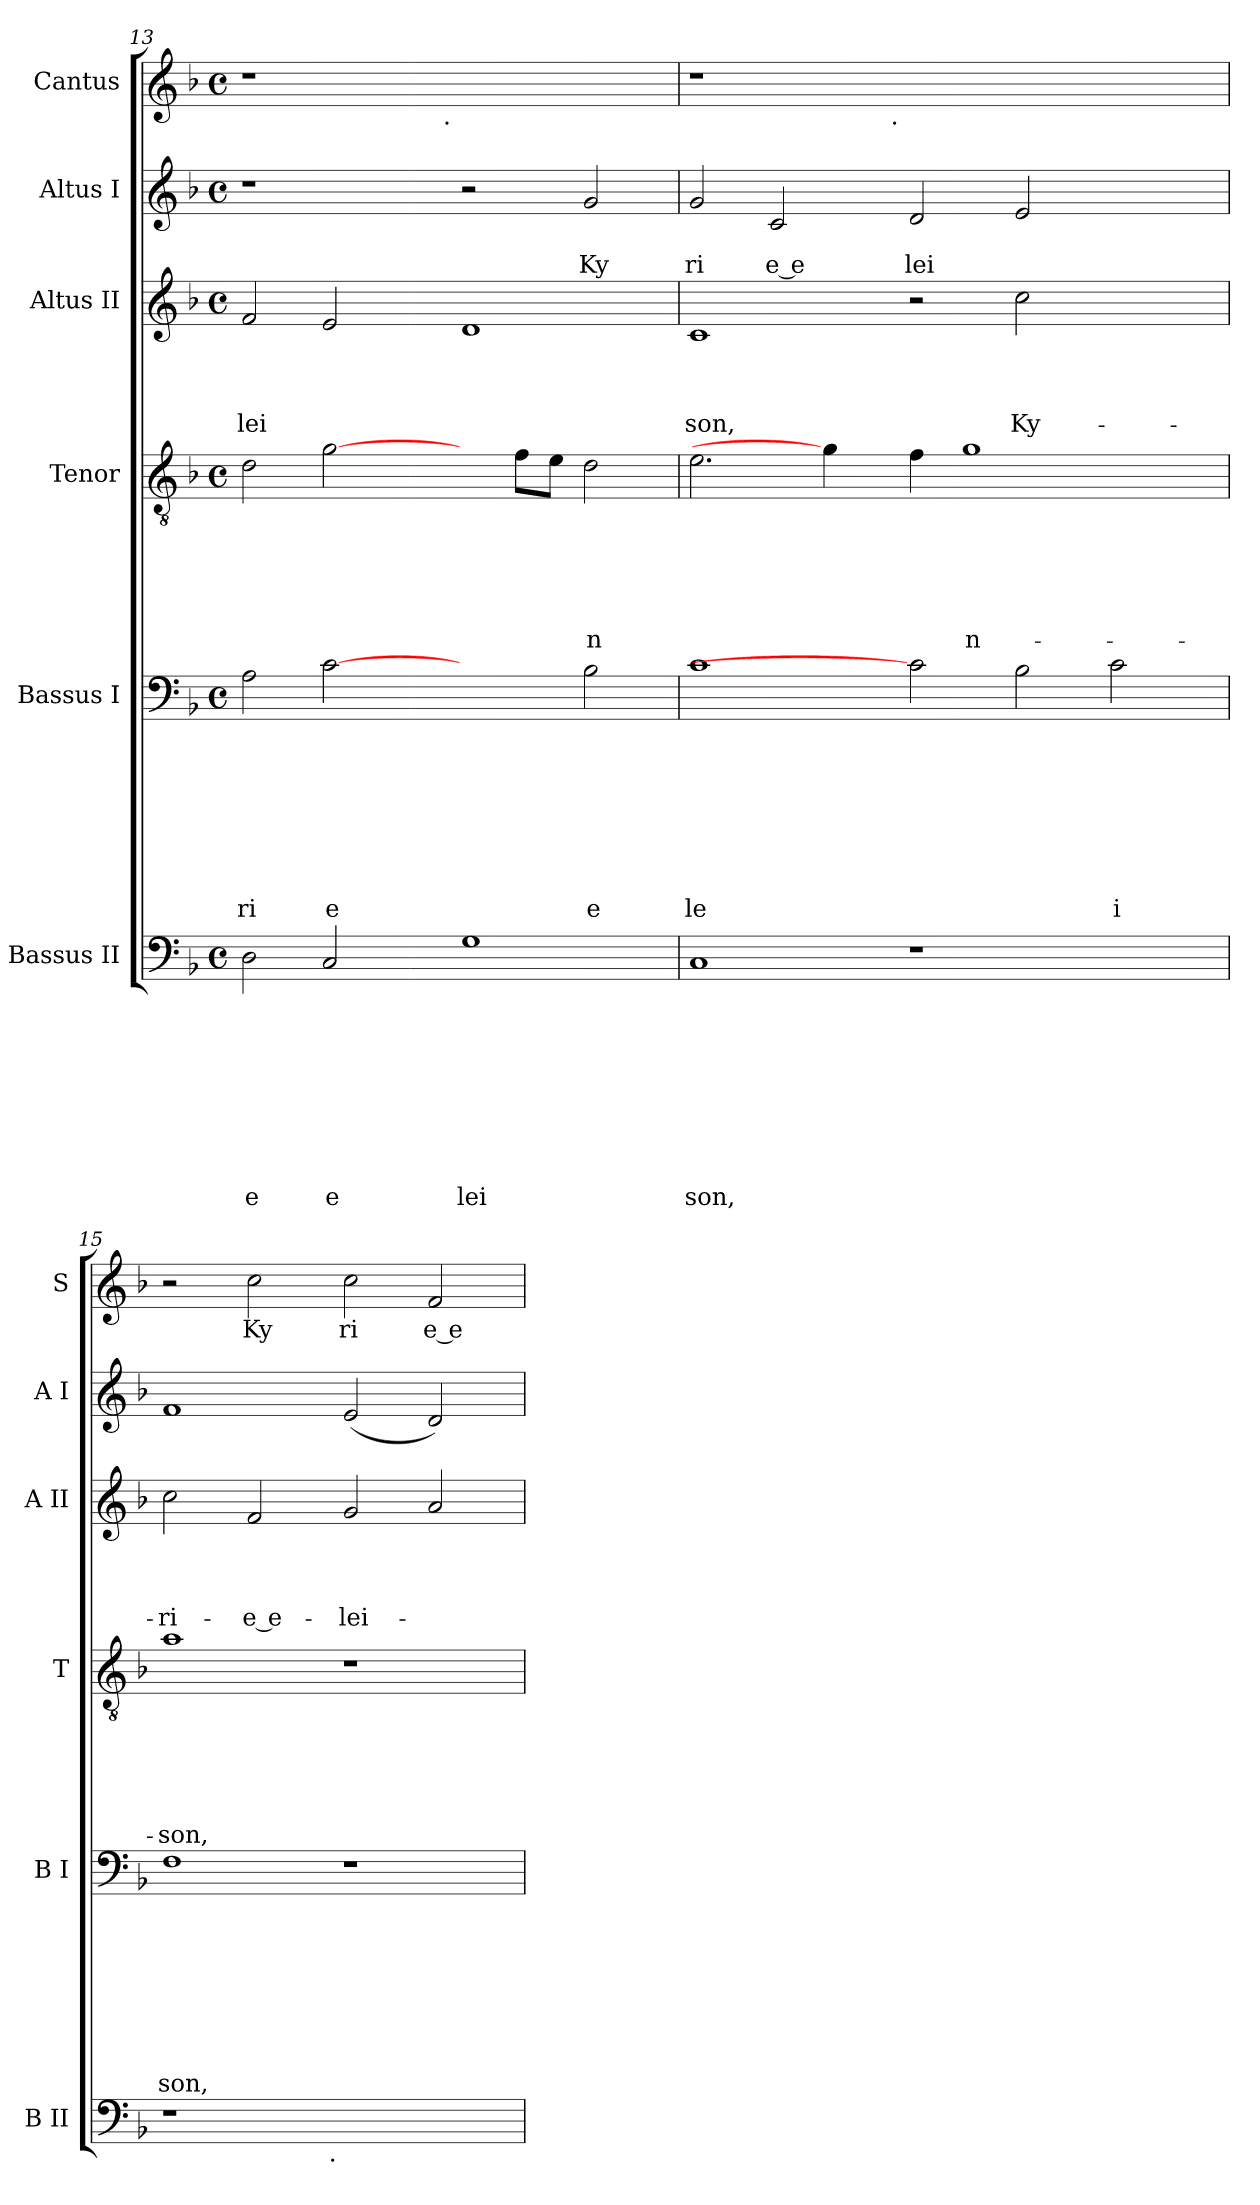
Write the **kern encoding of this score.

**kern	**text	**text	**text	**text	**text	**text	**text	**text	**text	**kern	**text	**text	**text	**text	**text	**text	**text	**text	**kern	**text	**text	**text	**text	**text	**text	**kern	**text	**text	**text	**text	**kern	**text	**text	**kern	**text
*part6	*part6	*part6	*part6	*part6	*part6	*part6	*part6	*part6	*part6	*part5	*part5	*part5	*part5	*part5	*part5	*part5	*part5	*part5	*part4	*part4	*part4	*part4	*part4	*part4	*part4	*part3	*part3	*part3	*part3	*part3	*part2	*part2	*part2	*part1	*part1
*staff6	*staff6	*staff6	*staff6	*staff6	*staff6	*staff6	*staff6	*staff6	*staff6	*staff5	*staff5	*staff5	*staff5	*staff5	*staff5	*staff5	*staff5	*staff5	*staff4	*staff4	*staff4	*staff4	*staff4	*staff4	*staff4	*staff3	*staff3	*staff3	*staff3	*staff3	*staff2	*staff2	*staff2	*staff1	*staff1
*I"Bassus II	*	*	*	*	*	*	*	*	*	*I"Bassus I	*	*	*	*	*	*	*	*	*I"Tenor	*	*	*	*	*	*	*I"Altus II	*	*	*	*	*I"Altus I	*	*	*I"Cantus	*
*I'B II	*	*	*	*	*	*	*	*	*	*I'B I	*	*	*	*	*	*	*	*	*I'T	*	*	*	*	*	*	*I'A II	*	*	*	*	*I'A I	*	*	*I'S	*
*clefF4	*	*	*	*	*	*	*	*	*	*clefF4	*	*	*	*	*	*	*	*	*clefGv2	*	*	*	*	*	*	*clefG2	*	*	*	*	*clefG2	*	*	*clefG2	*
*k[b-]	*	*	*	*	*	*	*	*	*	*k[b-]	*	*	*	*	*	*	*	*	*k[b-]	*	*	*	*	*	*	*k[b-]	*	*	*	*	*k[b-]	*	*	*k[b-]	*
*F:	*	*	*	*	*	*	*	*	*	*F:	*	*	*	*	*	*	*	*	*F:	*	*	*	*	*	*	*F:	*	*	*	*	*F:	*	*	*F:	*
*M4/4	*	*	*	*	*	*	*	*	*	*M4/4	*	*	*	*	*	*	*	*	*M4/4	*	*	*	*	*	*	*M4/4	*	*	*	*	*M4/4	*	*	*M4/4	*
*met(c)	*	*	*	*	*	*	*	*	*	*met(c)	*	*	*	*	*	*	*	*	*met(c)	*	*	*	*	*	*	*met(c)	*	*	*	*	*met(c)	*	*	*met(c)	*
=13	=13	=13	=13	=13	=13	=13	=13	=13	=13	=13	=13	=13	=13	=13	=13	=13	=13	=13	=13	=13	=13	=13	=13	=13	=13	=13	=13	=13	=13	=13	=13	=13	=13	=13	=13
!	!	!	!	!	!	!	!	!	!LO:LY:b	!	!	!	!	!	!	!	!	!LO:LY:b	!	!	!	!	!	!	!	!	!	!	!	!LO:LY:b	!	!	!	!	!
*	*	*	*	*	*	*	*	*	*	*	*	*	*	*	*	*	*	*	*	*	*	*	*	*	*	*	*	*	*	*	*	*	*	*^	*
2D\	.	.	.	.	.	.	.	.	e	2A\	.	.	.	.	.	.	.	ri	2d\	.	.	.	.	.	.	2f/	.	.	.	lei	1r	.	.	1r	2ryy	.
!	!	!	!	!	!	!	!	!	!LO:LY:b	!	!	!	!	!	!	!	!	!LO:LY:b	!	!	!	!	!	!	!	!	!	!	!	!	!	!	!	!	!	!
2C/	.	.	.	.	.	.	.	.	e	[2c	.	.	.	.	.	.	.	e	[2g\	.	.	.	.	.	.	2e/	.	.	.	.	.	.	.	.	4ryy	.
.	.	.	.	.	.	.	.	.	.	.	.	.	.	.	.	.	.	.	.	.	.	.	.	.	.	.	.	.	.	.	.	.	.	.	8ryy	.
.	.	.	.	.	.	.	.	.	.	.	.	.	.	.	.	.	.	.	.	.	.	.	.	.	.	.	.	.	.	.	.	.	.	.	16ryy	.
.	.	.	.	.	.	.	.	.	.	.	.	.	.	.	.	.	.	.	.	.	.	.	.	.	.	.	.	.	.	.	.	.	.	.	64ryy	.
!	!	!	!	!	!	!	!	!	!	!	!	!	!	!	!	!	!	!	!	!	!	!	!	!	!	!	!	!	!	!	!	!	!	!	!LO:TX:b:t=.	!
.	.	.	.	.	.	.	.	.	.	.	.	.	.	.	.	.	.	.	.	.	.	.	.	.	.	.	.	.	.	.	.	.	.	.	1ryy	.
!	!	!	!	!	!	!	!	!	!LO:LY:b	!	!	!	!	!	!	!	!	!	!	!	!	!	!	!	!	!	!	!	!	!	!	!	!	!	!	!
1G	.	.	.	.	.	.	.	.	lei	2ryy	.	.	.	.	.	.	.	.	4ryy	.	.	.	.	.	.	1d	.	.	.	.	2r	.	.	1ryy	.	.
.	.	.	.	.	.	.	.	.	.	.	.	.	.	.	.	.	.	.	8f\L	.	.	.	.	.	.	.	.	.	.	.	.	.	.	.	.	.
.	.	.	.	.	.	.	.	.	.	.	.	.	.	.	.	.	.	.	8e\J	.	.	.	.	.	.	.	.	.	.	.	.	.	.	.	.	.
!	!	!	!	!	!	!	!	!	!	!	!	!	!	!	!	!	!	!LO:LY:b	!	!	!	!	!	!	!LO:LY:b	!	!	!	!	!	!	!	!LO:LY:b	!	!	!
.	.	.	.	.	.	.	.	.	.	2B-\	.	.	.	.	.	.	.	e	2d\	.	.	.	.	.	n	.	.	.	.	.	2g/	.	Ky	.	.	.
.	.	.	.	.	.	.	.	.	.	.	.	.	.	.	.	.	.	.	.	.	.	.	.	.	.	.	.	.	.	.	.	.	.	.	32.ryy	.
!!LO:LB:g=z	!!
=14	=14	=14	=14	=14	=14	=14	=14	=14	=14	=14	=14	=14	=14	=14	=14	=14	=14	=14	=14	=14	=14	=14	=14	=14	=14	=14	=14	=14	=14	=14	=14	=14	=14	=14	=14	=14
!	!	!	!	!	!	!	!	!	!LO:LY:b	!	!	!	!	!	!	!	!	!LO:LY:b	!	!	!	!	!	!	!	!	!	!	!	!LO:LY:b	!	!	!LO:LY:b	!	!	!
1C	.	.	.	.	.	.	.	.	son,	1c	.	.	.	.	.	.	.	le	2.e\	.	.	.	.	.	.	1c	.	.	.	son,	2g/	.	ri	1r	2ryy	.
!	!	!	!	!	!	!	!	!	!	!	!	!	!	!	!	!	!	!	!	!	!	!	!	!	!	!	!	!	!	!	!	!	!LO:LY:b:rj	!	!	!
.	.	.	.	.	.	.	.	.	.	.	.	.	.	.	.	.	.	.	.	.	.	.	.	.	.	.	.	.	.	.	2c/	.	e e	.	4ryy	.
.	.	.	.	.	.	.	.	.	.	.	.	.	.	.	.	.	.	.	4g\]	.	.	.	.	.	.	.	.	.	.	.	.	.	.	.	8ryy	.
.	.	.	.	.	.	.	.	.	.	.	.	.	.	.	.	.	.	.	.	.	.	.	.	.	.	.	.	.	.	.	.	.	.	.	16ryy	.
.	.	.	.	.	.	.	.	.	.	.	.	.	.	.	.	.	.	.	.	.	.	.	.	.	.	.	.	.	.	.	.	.	.	.	64ryy	.
!	!	!	!	!	!	!	!	!	!	!	!	!	!	!	!	!	!	!	!	!	!	!	!	!	!	!	!	!	!	!	!	!	!	!	!LO:TX:b:t=.	!
.	.	.	.	.	.	.	.	.	.	.	.	.	.	.	.	.	.	.	.	.	.	.	.	.	.	.	.	.	.	.	.	.	.	.	1ryy	.
!	!	!	!	!	!	!	!	!	!	!	!	!	!	!	!	!	!	!	!	!	!	!	!	!	!	!	!	!	!	!	!	!	!LO:LY:b	!	!	!
1r	.	.	.	.	.	.	.	.	.	2c]	.	.	.	.	.	.	.	.	4f\	.	.	.	.	.	.	2r	.	.	.	.	2d/	.	lei	1.ryy	.	.
!	!	!	!	!	!	!	!	!	!	!	!	!	!	!	!	!	!	!	!	!	!	!	!	!	!LO:LY:b:rj	!	!	!	!	!	!	!	!	!	!	!
.	.	.	.	.	.	.	.	.	.	.	.	.	.	.	.	.	.	.	1g	.	.	.	.	.	n-	.	.	.	.	.	.	.	.	.	.	.
!	!	!	!	!	!	!	!	!	!	!	!	!	!	!	!	!	!	!	!	!	!	!	!	!	!	!	!	!	!	!LO:LY:b	!	!	!	!	!	!
.	.	.	.	.	.	.	.	.	.	2B-\	.	.	.	.	.	.	.	.	.	.	.	.	.	.	.	2cc\	.	.	.	Ky-	2e/	.	.	.	.	.
.	.	.	.	.	.	.	.	.	.	.	.	.	.	.	.	.	.	.	.	.	.	.	.	.	.	.	.	.	.	.	.	.	.	.	2ryy	.
!	!	!	!	!	!	!	!	!	!	!	!	!	!	!	!	!	!	!LO:LY:b	!	!	!	!	!	!	!	!	!	!	!	!	!	!	!	!	!	!
2ryy	.	.	.	.	.	.	.	.	.	2c\	.	.	.	.	.	.	.	i	.	.	.	.	.	.	.	2ryy	.	.	.	.	2ryy	.	.	.	.	.
.	.	.	.	.	.	.	.	.	.	.	.	.	.	.	.	.	.	.	4ryy	.	.	.	.	.	.	.	.	.	.	.	.	.	.	.	.	.
.	.	.	.	.	.	.	.	.	.	.	.	.	.	.	.	.	.	.	.	.	.	.	.	.	.	.	.	.	.	.	.	.	.	.	32.ryy	.
=15	=15	=15	=15	=15	=15	=15	=15	=15	=15	=15	=15	=15	=15	=15	=15	=15	=15	=15	=15	=15	=15	=15	=15	=15	=15	=15	=15	=15	=15	=15	=15	=15	=15	=15	=15	=15
!	!	!	!	!	!	!	!	!	!	!	!	!	!	!	!	!	!	!LO:LY:b	!	!	!	!	!	!	!LO:LY:b	!	!	!	!	!LO:LY:b	!	!	!	!	!	!
*^	*	*	*	*	*	*	*	*	*	*	*	*	*	*	*	*	*	*	*	*	*	*	*	*	*	*	*	*	*	*	*	*	*	*v	*v	*
1r	2ryy	.	.	.	.	.	.	.	.	.	1F	.	.	.	.	.	.	.	son,	1a	.	.	.	.	.	-son,	2cc\	.	.	.	-ri-	1f	.	.	2r	.
!	!	!	!	!	!	!	!	!	!	!	!	!	!	!	!	!	!	!	!	!	!	!	!	!	!	!	!	!	!	!	!LO:LY:b:rj	!	!	!	!	!LO:LY:b
.	4...ryy	.	.	.	.	.	.	.	.	.	.	.	.	.	.	.	.	.	.	.	.	.	.	.	.	.	2f/	.	.	.	-e e-	.	.	.	2cc\	Ky
!	!LO:TX:b:t=.	!	!	!	!	!	!	!	!	!	!	!	!	!	!	!	!	!	!	!	!	!	!	!	!	!	!	!	!	!	!	!	!	!	!	!
.	1ryy	.	.	.	.	.	.	.	.	.	.	.	.	.	.	.	.	.	.	.	.	.	.	.	.	.	.	.	.	.	.	.	.	.	.	.
!	!	!	!	!	!	!	!	!	!	!	!	!	!	!	!	!	!	!	!	!	!	!	!	!	!	!	!	!	!	!	!LO:LY:b	!	!	!	!	!LO:LY:b
1ryy	.	.	.	.	.	.	.	.	.	.	1r	.	.	.	.	.	.	.	.	1r	.	.	.	.	.	.	2g/	.	.	.	-lei-	(2e/	.	.	2cc\	ri
!	!	!	!	!	!	!	!	!	!	!	!	!	!	!	!	!	!	!	!	!	!	!	!	!	!	!	!	!	!	!	!	!	!	!	!	!LO:LY:b:rj
.	.	.	.	.	.	.	.	.	.	.	.	.	.	.	.	.	.	.	.	.	.	.	.	.	.	.	2a/	.	.	.	.	2d/)	.	.	2f/	e e
.	32ryy	.	.	.	.	.	.	.	.	.	.	.	.	.	.	.	.	.	.	.	.	.	.	.	.	.	.	.	.	.	.	.	.	.	.	.
*v	*v	*	*	*	*	*	*	*	*	*	*	*	*	*	*	*	*	*	*	*	*	*	*	*	*	*	*	*	*	*	*	*	*	*	*	*
=	=	=	=	=	=	=	=	=	=	=	=	=	=	=	=	=	=	=	=	=	=	=	=	=	=	=	=	=	=	=	=	=	=	=	=
*-	*-	*-	*-	*-	*-	*-	*-	*-	*-	*-	*-	*-	*-	*-	*-	*-	*-	*-	*-	*-	*-	*-	*-	*-	*-	*-	*-	*-	*-	*-	*-	*-	*-	*-	*-
